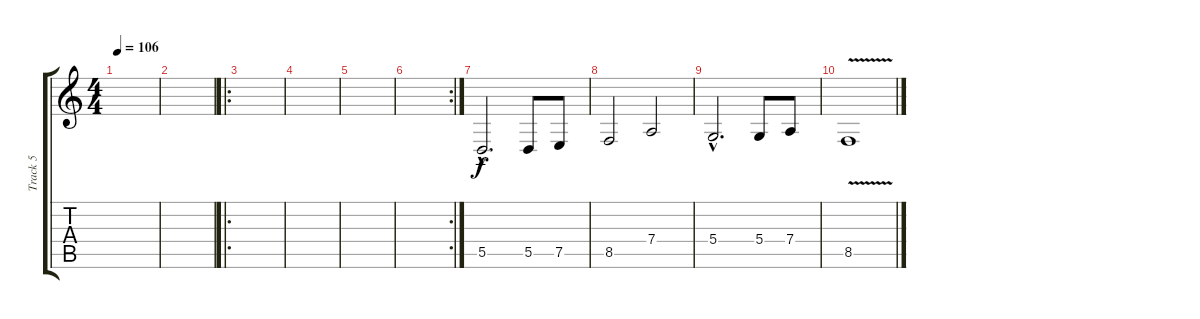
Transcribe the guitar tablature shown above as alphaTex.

\track ("Track 5" "Track 5") {instrument violin}
\staff {score tabs}
\tuning (E4 B3 G3 D3 A2 E2) {hide}
\ts (4 4)
\tempo 106
\clef g2
\ks c
|
|
\ro
|
|
|
\rc 2
|
5.5{hac}.2{d} 5.5.8 7.5.8 |
8.5.2 7.4.2 |
5.4{hac}.2{d} 5.4.8 7.4.8 |
8.5{v}.1
